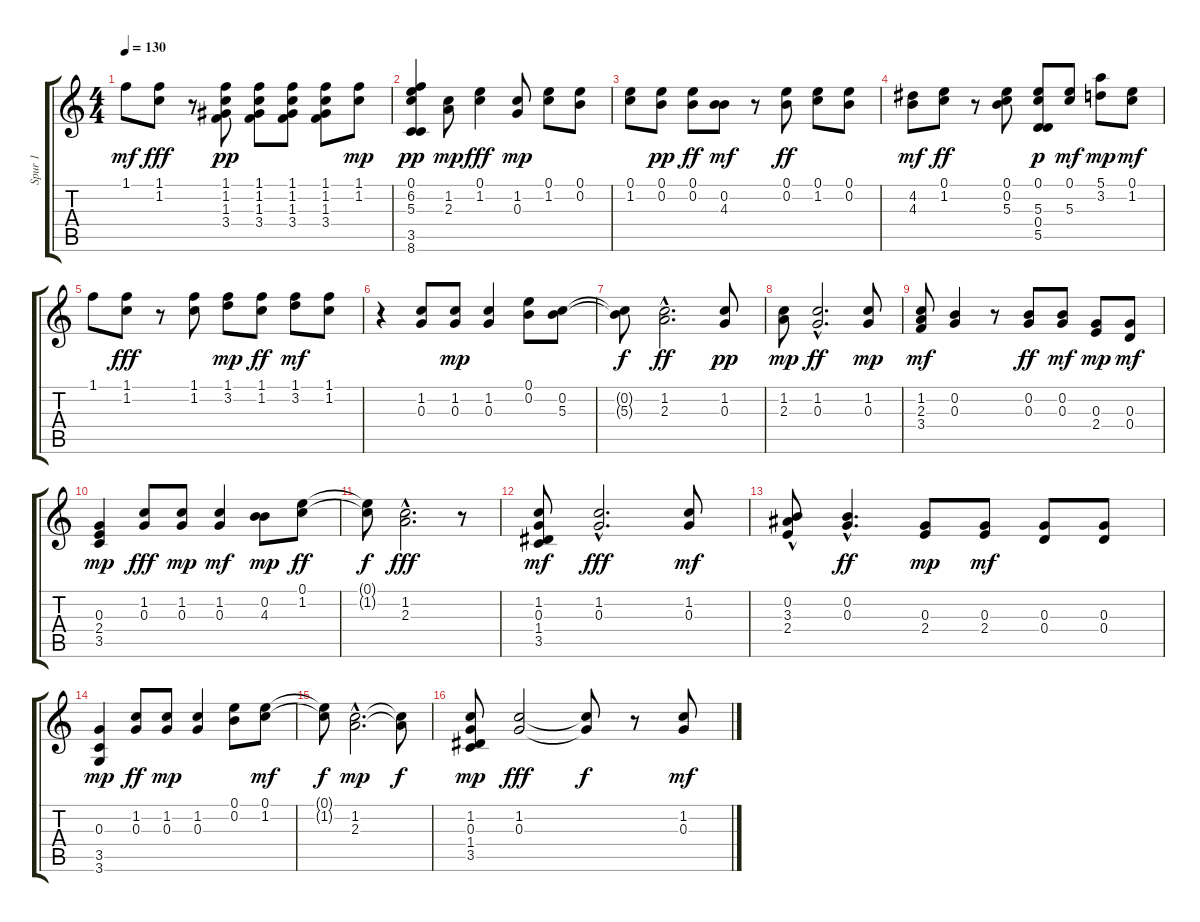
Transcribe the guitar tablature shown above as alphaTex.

\track ("Spur 1" "Spur 1") {instrument acousticguitarsteel}
\staff {score tabs}
\tuning (E4 B3 G3 D3 A2 E2) {hide}
\ts (4 4)
\tempo 130
\clef g2
\ks c
1.1.8{dy mf} (1.1 1.2).8{dy fff} r.8 (1.1 1.2 1.3 3.4).8{dy pp} (1.1 1.2 1.3 3.4).8 (1.1 1.2 1.3 3.4).8 (1.1 1.2 1.3 3.4).8 (1.1 1.2).8{dy mp} |
(0.1 6.2 5.3 3.5 8.6).4{dy pp} (1.2 2.3).8{dy mp} (0.1 1.2).4{dy fff} (1.2 0.3).8{dy mp} (0.1 1.2).8 (0.1 0.2).8 |
(0.1 1.2).8 (0.1 0.2).8{dy pp} (0.1 0.2).8{dy ff} (0.2 4.3).8{dy mf} r.8 (0.1 0.2).8{dy ff} (0.1 1.2).8 (0.1 0.2).8 |
(4.2 4.3).8{dy mf} (0.1 1.2).8{dy ff} r.8 (0.1 0.2 5.3).8 (0.1 5.3 0.4 5.5).8{dy p} (0.1 5.3).8{dy mf} (5.1 3.2).8{dy mp} (0.1 1.2).8{dy mf} |
1.1.8 (1.1 1.2).8{dy fff} r.8 (1.1 1.2).8 (1.1 3.2).8{dy mp} (1.1 1.2).8{dy ff} (1.1 3.2).8{dy mf} (1.1 1.2).8 |
r.4 (1.2 0.3).8 (1.2 0.3).8{dy mp} (1.2 0.3).4 (0.1 0.2).8 (0.2 5.3).8 |
(0.2{t} 5.3{t}).8{dy f} (1.2{hac} 2.3{hac}).2{d dy ff} (1.2 0.3).8{dy pp} |
(1.2 2.3).8{dy mp} (1.2{hac} 0.3{hac}).2{d dy ff} (1.2 0.3).8{dy mp} |
(1.2 2.3 3.4).8{dy mf} (0.2 0.3).4 r.8 (0.2 0.3).8{dy ff} (0.2 0.3).8{dy mf} (0.3 2.4).8{dy mp} (0.3 0.4).8{dy mf} |
(0.3 2.4 3.5).4{dy mp} (1.2 0.3).8{dy fff} (1.2 0.3).8{dy mp} (1.2 0.3).4{dy mf} (0.2 4.3).8{dy mp} (0.1 1.2).8{dy ff} |
(0.1{t} 1.2{t}).8{dy f} (1.2{hac} 2.3{hac}).2{d dy fff} r.8 |
(1.2 0.3 1.4 3.5).8{dy mf} (1.2{hac} 0.3{hac}).2{d dy fff} (1.2 0.3).8{dy mf} |
(0.2 3.3 2.4{hac}).8 (0.2{hac} 0.3{hac}).4{d dy ff} (0.3 2.4).8{dy mp} (0.3 2.4).8{dy mf} (0.3 0.4).8 (0.3 0.4).8 |
(0.3 3.5 3.6).4{dy mp} (1.2 0.3).8{dy ff} (1.2 0.3).8{dy mp} (1.2 0.3).4 (0.1 0.2).8 (0.1 1.2).8{dy mf} |
(0.1{t} 1.2{t}).8{dy f} (1.2{hac} 2.3{hac}).2{d dy mp} (1.2{t} 2.3{t}).8{dy f} |
(1.2 0.3 1.4 3.5).8{dy mp} (1.2 0.3).2{dy fff} (1.2{t} 0.3{t}).8{dy f} r.8 (1.2 0.3).8{dy mf}
